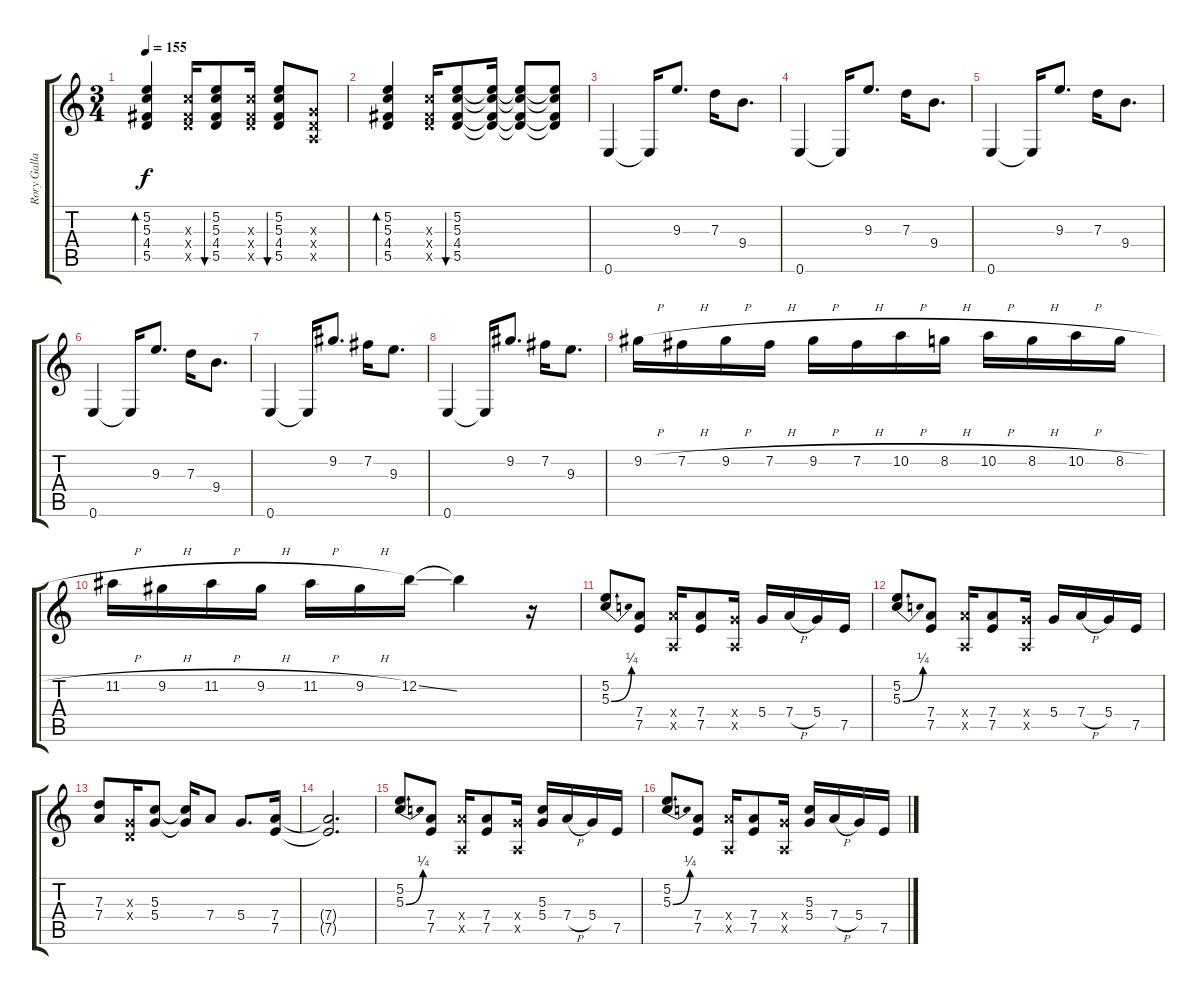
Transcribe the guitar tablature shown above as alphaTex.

\track ("Rory Gallagher (For Sound)" "Rory Galla") {instrument electricguitarclean}
\staff {score tabs}
\tuning (E4 B3 G3 D3 A2 E2) {hide}
\ts (3 4)
\tempo 155
\clef g2
\ks c
(5.2 5.3 4.4 5.5).4{bd 240 dy f} (5.3{x} 4.4{x} 5.5{x}).16 (5.2 5.3 4.4 5.5).8{bu 240} (5.3{x} 4.4{x} 5.5{x}).16 (5.2 5.3 4.4 5.5).8{bu 240} (0.3{x} 0.4{x} 0.5{x}).8 |
(5.2 5.3 4.4 5.5).4{bd 240} (5.3{x} 4.4{x} 5.5{x}).16 (5.2 5.3 4.4 5.5).8{bu 240} (5.2{t} 5.3{t} 4.4{t} 5.5{t}).16 (5.2{t} 5.3{t} 4.4{t} 5.5{t}).8 (5.2{t} 5.3{t} 4.4{t} 5.5{t}).8 |
0.6.4 0.6{t}.16 9.3.8{d} 7.3.16 9.4.8{d} |
0.6.4 0.6{t}.16 9.3.8{d} 7.3.16 9.4.8{d} |
0.6.4 0.6{t}.16 9.3.8{d} 7.3.16 9.4.8{d} |
0.6.4 0.6{t}.16 9.3.8{d} 7.3.16 9.4.8{d} |
0.6.4 0.6{t}.16 9.2.8{d} 7.2.16 9.3.8{d} |
0.6.4 0.6{t}.16 9.2.8{d} 7.2.16 9.3.8{d} |
9.2{h}.16 7.2{h}.16 9.2{h}.16 7.2{h}.16 9.2{h}.16 7.2{h}.16 10.2{h}.16 8.2{h}.16 10.2{h}.16 8.2{h}.16 10.2{h}.16 8.2{h}.16 |
11.2{h}.16 9.2{h}.16 11.2{h}.16 9.2{h}.16 11.2{h}.16 9.2{h}.16 12.2{ss}.16 12.2{t}.4 r.16 |
(5.2 5.3{be (bend 0 0 60 1)}).8 (7.4 7.5).8 (7.4{x} 0.5{x}).16 (7.4 7.5).8 (5.4{x} 0.5{x}).16 5.4.16 7.4{h}.16 5.4.16 7.5.16 |
(5.2 5.3{be (bend 0 0 60 1)}).8 (7.4 7.5).8 (7.4{x} 0.5{x}).16 (7.4 7.5).8 (5.4{x} 0.5{x}).16 5.4.16 7.4{h}.16 5.4.16 7.5.16 |
(7.3 7.4).8 (0.3{x} 0.4{x}).16 (5.3 5.4).8 (5.3{t} 5.4{t}).16 7.4.8 5.4.8{d} (7.4 7.5).16 |
(7.4{t} 7.5{t}).2{d} |
(5.2 5.3{be (bend 0 0 60 1)}).8 (7.4 7.5).8 (7.4{x} 0.5{x}).16 (7.4 7.5).8 (5.4{x} 0.5{x}).16 (5.3 5.4).16 7.4{h}.16 5.4.16 7.5.16 |
(5.2 5.3{be (bend 0 0 60 1)}).8 (7.4 7.5).8 (7.4{x} 0.5{x}).16 (7.4 7.5).8 (5.4{x} 0.5{x}).16 (5.3 5.4).16 7.4{h}.16 5.4.16 7.5.16
